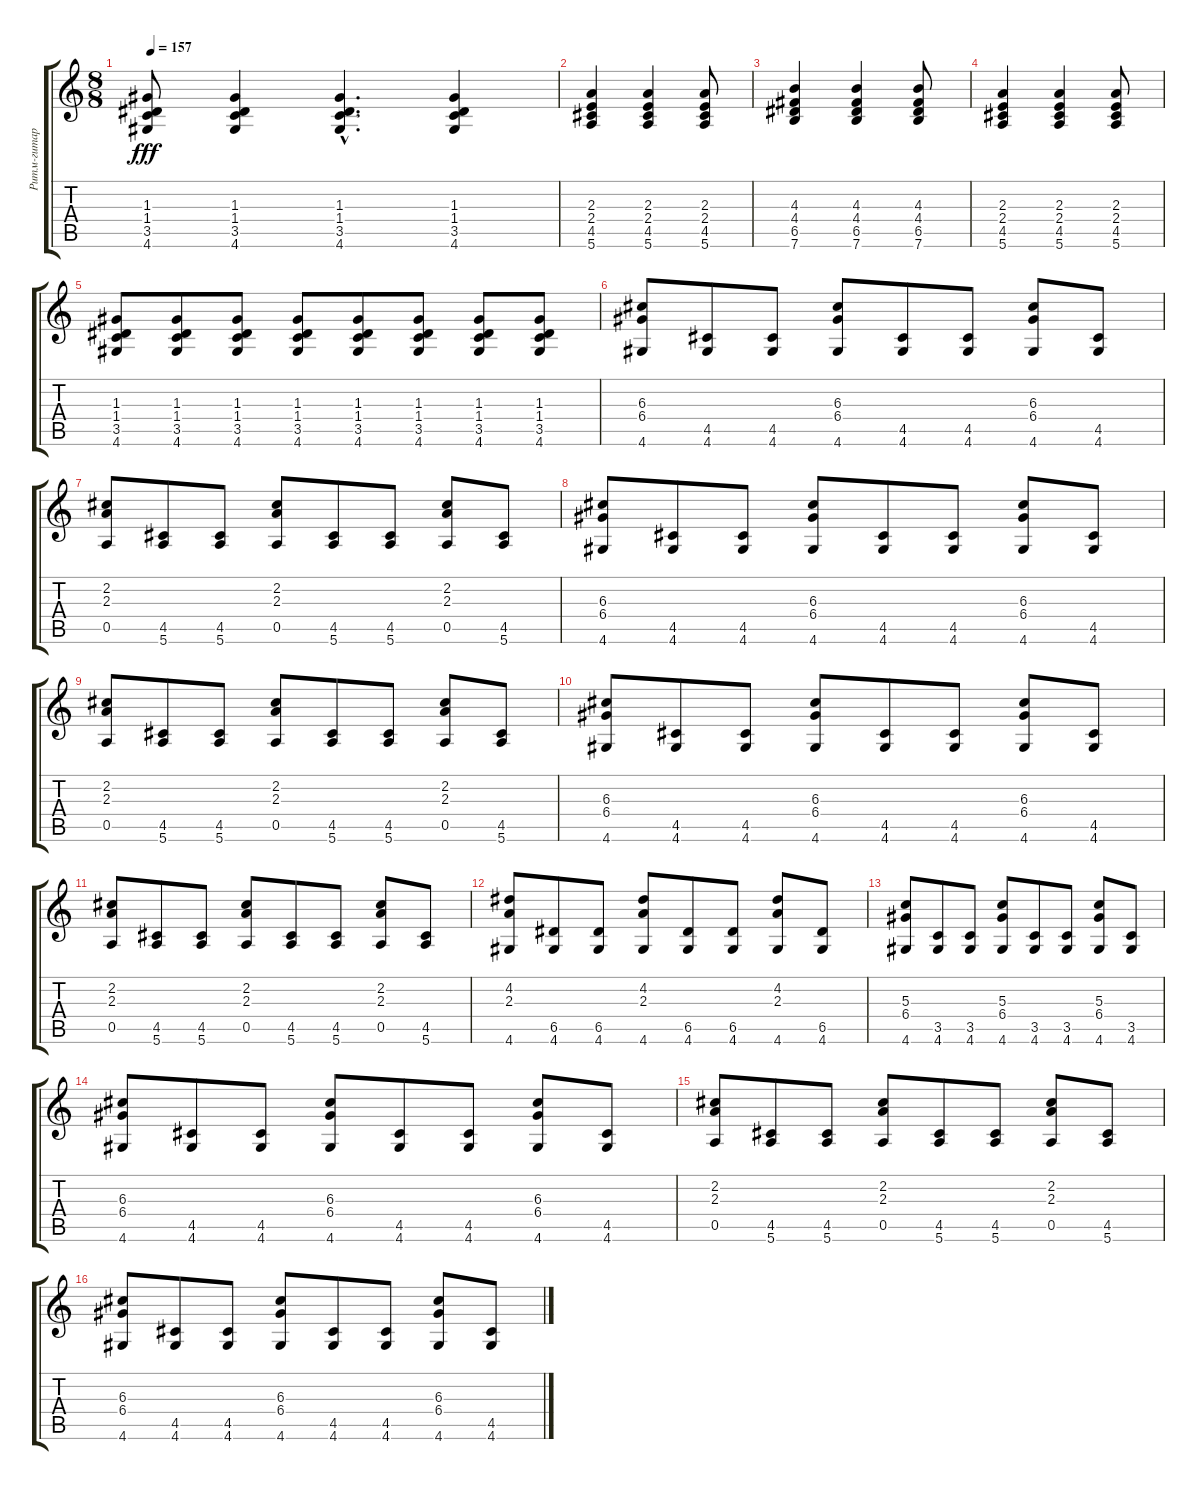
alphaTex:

\track ("Ритм-гитара" "Ритм-гитар") {instrument distortionguitar}
\staff {score tabs}
\tuning (E4 B3 G3 D3 A2 E2) {hide}
\ts (8 8)
\tempo 157
\clef g2
\ks c
(1.3 1.4 3.5 4.6).8{dy fff} (1.3 1.4 3.5 4.6).4 (1.3{hac} 1.4{hac} 3.5{hac} 4.6{hac}).4{d} (1.3 1.4 3.5 4.6).4 |
(2.3 2.4 4.5 5.6).4 (2.3 2.4 4.5 5.6).4 (2.3 2.4 4.5 5.6).8 |
(4.3 4.4 6.5 7.6).4 (4.3 4.4 6.5 7.6).4 (4.3 4.4 6.5 7.6).8 |
(2.3 2.4 4.5 5.6).4 (2.3 2.4 4.5 5.6).4 (2.3 2.4 4.5 5.6).8 |
(1.3 1.4 3.5 4.6).8 (1.3 1.4 3.5 4.6).8 (1.3 1.4 3.5 4.6).8 (1.3 1.4 3.5 4.6).8 (1.3 1.4 3.5 4.6).8 (1.3 1.4 3.5 4.6).8 (1.3 1.4 3.5 4.6).8 (1.3 1.4 3.5 4.6).8 |
(6.3 6.4 4.6).8 (4.5 4.6).8 (4.5 4.6).8 (6.3 6.4 4.6).8 (4.5 4.6).8 (4.5 4.6).8 (6.3 6.4 4.6).8 (4.5 4.6).8 |
(2.2 2.3 0.5).8 (4.5 5.6).8 (4.5 5.6).8 (2.2 2.3 0.5).8 (4.5 5.6).8 (4.5 5.6).8 (2.2 2.3 0.5).8 (4.5 5.6).8 |
(6.3 6.4 4.6).8 (4.5 4.6).8 (4.5 4.6).8 (6.3 6.4 4.6).8 (4.5 4.6).8 (4.5 4.6).8 (6.3 6.4 4.6).8 (4.5 4.6).8 |
(2.2 2.3 0.5).8 (4.5 5.6).8 (4.5 5.6).8 (2.2 2.3 0.5).8 (4.5 5.6).8 (4.5 5.6).8 (2.2 2.3 0.5).8 (4.5 5.6).8 |
(6.3 6.4 4.6).8 (4.5 4.6).8 (4.5 4.6).8 (6.3 6.4 4.6).8 (4.5 4.6).8 (4.5 4.6).8 (6.3 6.4 4.6).8 (4.5 4.6).8 |
(2.2 2.3 0.5).8 (4.5 5.6).8 (4.5 5.6).8 (2.2 2.3 0.5).8 (4.5 5.6).8 (4.5 5.6).8 (2.2 2.3 0.5).8 (4.5 5.6).8 |
(4.2 2.3 4.6).8 (6.5 4.6).8 (6.5 4.6).8 (4.2 2.3 4.6).8 (6.5 4.6).8 (6.5 4.6).8 (4.2 2.3 4.6).8 (6.5 4.6).8 |
(5.3 6.4 4.6).8 (3.5 4.6).8 (3.5 4.6).8 (5.3 6.4 4.6).8 (3.5 4.6).8 (3.5 4.6).8 (5.3 6.4 4.6).8 (3.5 4.6).8 |
(6.3 6.4 4.6).8 (4.5 4.6).8 (4.5 4.6).8 (6.3 6.4 4.6).8 (4.5 4.6).8 (4.5 4.6).8 (6.3 6.4 4.6).8 (4.5 4.6).8 |
(2.2 2.3 0.5).8 (4.5 5.6).8 (4.5 5.6).8 (2.2 2.3 0.5).8 (4.5 5.6).8 (4.5 5.6).8 (2.2 2.3 0.5).8 (4.5 5.6).8 |
(6.3 6.4 4.6).8 (4.5 4.6).8 (4.5 4.6).8 (6.3 6.4 4.6).8 (4.5 4.6).8 (4.5 4.6).8 (6.3 6.4 4.6).8 (4.5 4.6).8
